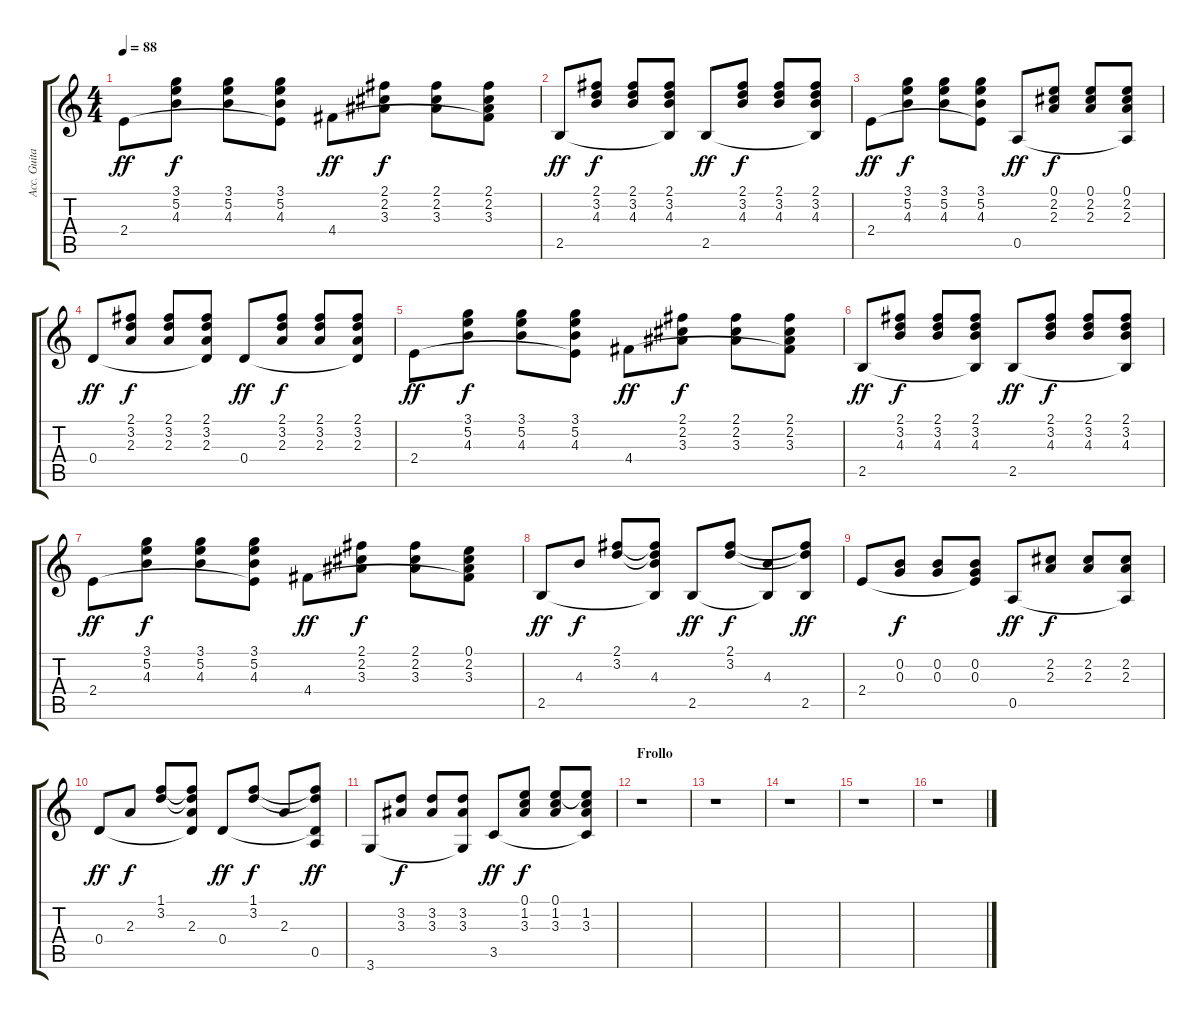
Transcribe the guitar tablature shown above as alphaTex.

\track ("Acc. Guitar" "Acc. Guita") {instrument acousticguitarnylon}
\staff {score tabs}
\tuning (E4 B3 G3 D3 A2 E2) {hide}
\ts (4 4)
\tempo 88
\clef g2
\ks c
2.4.8{dy ff} (3.1 5.2 4.3).8{dy f} (3.1 5.2 4.3).8 (3.1 5.2 4.3 2.4{t}).8 4.4.8{dy ff} (2.1 2.2 3.3).8{dy f} (2.1 2.2 3.3).8 (2.1 2.2 3.3 4.4{t}).8 |
2.5.8{dy ff} (2.1 3.2 4.3).8{dy f} (2.1 3.2 4.3).8 (2.1 3.2 4.3 2.5{t}).8 2.5.8{dy ff} (2.1 3.2 4.3).8{dy f} (2.1 3.2 4.3).8 (2.1 3.2 4.3 2.5{t}).8 |
2.4.8{dy ff} (3.1 5.2 4.3).8{dy f} (3.1 5.2 4.3).8 (3.1 5.2 4.3 2.4{t}).8 0.5.8{dy ff} (0.1 2.2 2.3).8{dy f} (0.1 2.2 2.3).8 (0.1 2.2 2.3 0.5{t}).8 |
0.4.8{dy ff} (2.1 3.2 2.3).8{dy f} (2.1 3.2 2.3).8 (2.1 3.2 2.3 0.4{t}).8 0.4.8{dy ff} (2.1 3.2 2.3).8{dy f} (2.1 3.2 2.3).8 (2.1 3.2 2.3 0.4{t}).8 |
2.4.8{dy ff} (3.1 5.2 4.3).8{dy f} (3.1 5.2 4.3).8 (3.1 5.2 4.3 2.4{t}).8 4.4.8{dy ff} (2.1 2.2 3.3).8{dy f} (2.1 2.2 3.3).8 (2.1 2.2 3.3 4.4{t}).8 |
2.5.8{dy ff} (2.1 3.2 4.3).8{dy f} (2.1 3.2 4.3).8 (2.1 3.2 4.3 2.5{t}).8 2.5.8{dy ff} (2.1 3.2 4.3).8{dy f} (2.1 3.2 4.3).8 (2.1 3.2 4.3 2.5{t}).8 |
2.4.8{dy ff} (3.1 5.2 4.3).8{dy f} (3.1 5.2 4.3).8 (3.1 5.2 4.3 2.4{t}).8 4.4.8{dy ff} (2.1 2.2 3.3).8{dy f} (2.1 2.2 3.3).8 (0.1 2.2 3.3 4.4{t}).8 |
2.5.8{dy ff} 4.3.8{dy f} (2.1 3.2).8 (2.1{t} 3.2{t} 4.3 2.5{t}).8 2.5.8{dy ff} (2.1 3.2).8{dy f} (4.3 2.5{t}).8 (2.1{t} 3.2{t} 2.5).8{dy ff} |
2.4.8 (0.2 0.3).8{dy f} (0.2 0.3).8 (0.2 0.3 2.4{t}).8 0.5.8{dy ff} (2.2 2.3).8{dy f} (2.2 2.3).8 (2.2 2.3 0.5{t}).8 |
0.4.8{dy ff} 2.3.8{dy f} (1.1 3.2).8 (1.1{t} 3.2{t} 2.3 0.4{t}).8 0.4.8{dy ff} (1.1 3.2).8{dy f} 2.3.8 (1.1{t} 3.2{t} 0.4{t} 0.5).8{dy ff} |
3.6.8 (3.2 3.3).8{dy f} (3.2 3.3).8 (3.2 3.3 3.6{t}).8 3.5.8{dy ff} (0.1 1.2 3.3).8{dy f} (0.1 1.2 3.3).8 (0.1{t} 1.2 3.3 3.5{t}).8 |
\section ("" "Frollo")
r.1 |
r.1 |
r.1 |
r.1 |
r.1
